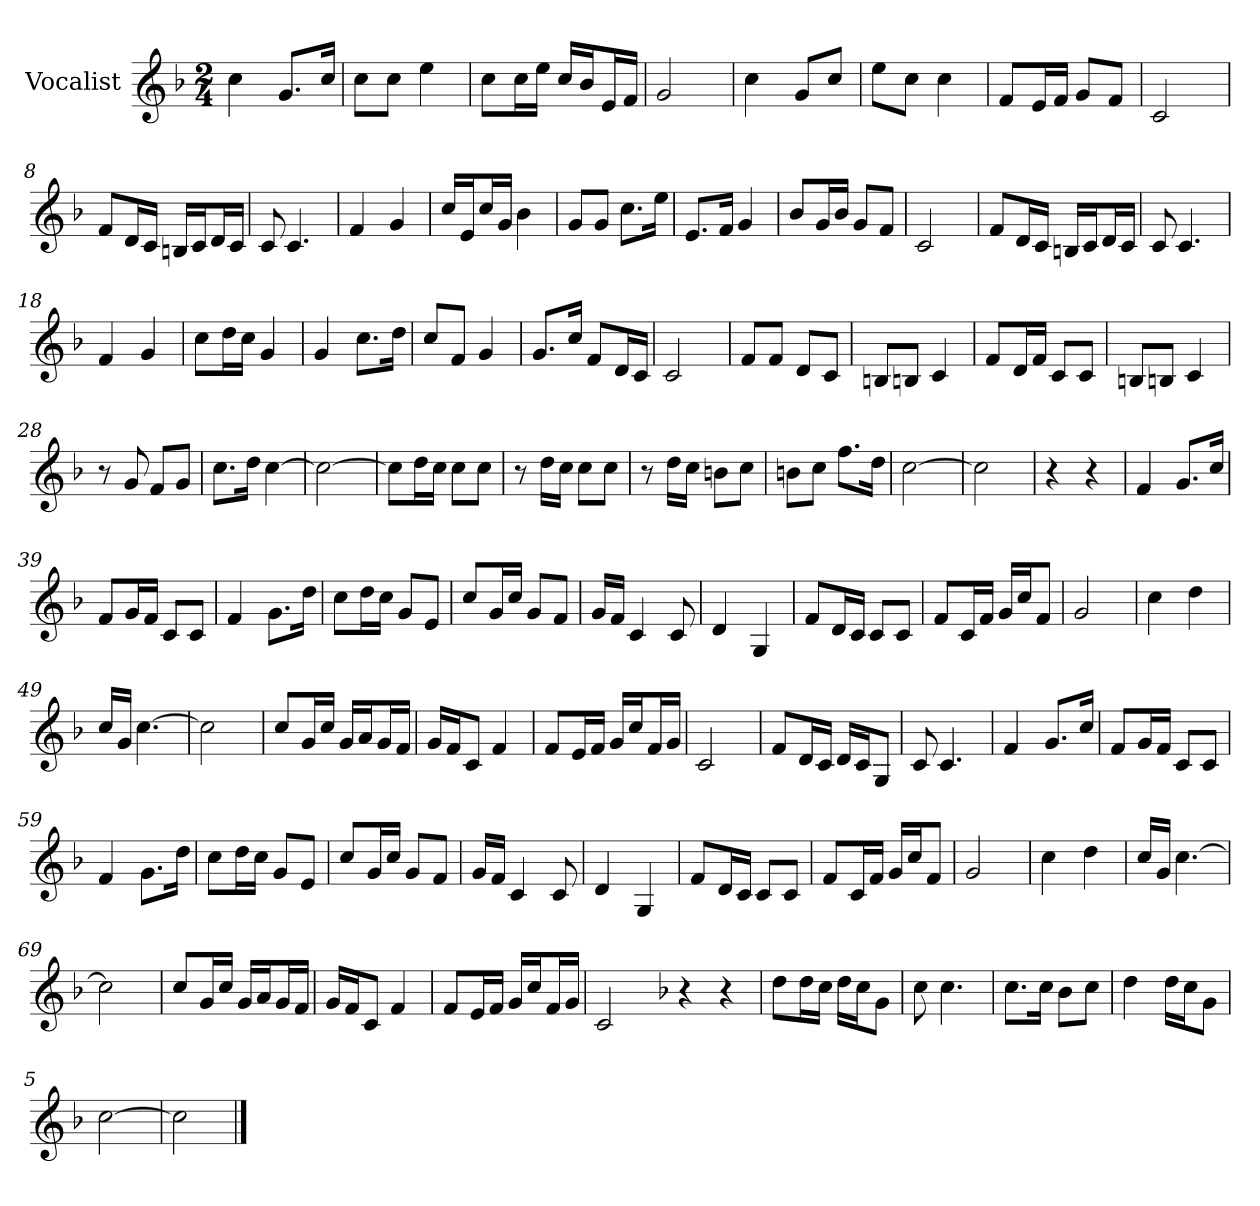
**kern
*part1
*staff1
*I"Vocalist
*k[b-]
*F:
*M2/4
=
4cc
8.gL
16ccJk
=1
8ccL
8ccJ
4ee
=2
8ccL
16ccL
16eeJJ
16ccLL
16b-J
16eL
16fJJ
=3
2g
=4
4cc
8gL
8ccJ
=5
8eeL
8ccJ
4cc
=6
8fL
16eL
16fJJ
8gL
8fJ
=7
2c
=8
8fL
16dL
16cJJ
16BnLL
16cJ
16dL
16cJJ
=9
8c
4.c
=10
4f
4g
=11
16ccLL
16eJ
16ccL
16gJJ
4b-
=12
8gL
8gJ
8.ccL
16eeJk
=13
8.eL
16fJk
4g
=14
8b-L
16gL
16b-JJ
8gL
8fJ
=15
2c
=16
8fL
16dL
16cJJ
16BnLL
16cJ
16dL
16cJJ
=17
8c
4.c
=18
4f
4g
=19
8ccL
16ddL
16ccJJ
4g
=20
4g
8.ccL
16ddJk
=21
8ccL
8fJ
4g
=22
8.gL
16ccJk
8fL
16dL
16cJJ
=23
2c
=24
8fL
8fJ
8dL
8cJ
=25
8BnL
8BnJ
4c
=26
8fL
16dL
16fJJ
8cL
8cJ
=27
8BnL
8BnJ
4c
=28
8r
8g
8fL
8gJ
=29
8.ccL
16ddJk
[4cc
=30
2cc_
=31
8ccL]
16ddL
16ccJJ
8ccL
8ccJ
=32
8r
16ddLL
16ccJJ
8ccL
8ccJ
=33
8r
16ddLL
16ccJJ
8bnL
8ccJ
=34
8bnL
8ccJ
8.ffL
16ddJk
=35
[2cc
=36
2cc]
=37
4r
4r
=38
4f
8.gL
16ccJk
=39
8fL
16gL
16fJJ
8cL
8cJ
=40
4f
8.gL
16ddJk
=41
8ccL
16ddL
16ccJJ
8gL
8eJ
=42
8ccL
16gL
16ccJJ
8gL
8fJ
=43
16gLL
16fJJ
4c
8c
=44
4d
4G
=45
8fL
16dL
16cJJ
8cL
8cJ
=46
8fL
16cL
16fJJ
16gLL
16ccJ
8fJ
=47
2g
=48
4cc
4dd
=49
16ccLL
16gJJ
[4.cc
=50
2cc]
=51
8ccL
16gL
16ccJJ
16gLL
16aJ
16gL
16fJJ
=52
16gLL
16fJ
8cJ
4f
=53
8fL
16eL
16fJJ
16gLL
16ccJ
16fL
16gJJ
=54
2c
=55
8fL
16dL
16cJJ
16dLL
16cJ
8GJ
=56
8c
4.c
=57
4f
8.gL
16ccJk
=58
8fL
16gL
16fJJ
8cL
8cJ
=59
4f
8.gL
16ddJk
=60
8ccL
16ddL
16ccJJ
8gL
8eJ
=61
8ccL
16gL
16ccJJ
8gL
8fJ
=62
16gLL
16fJJ
4c
8c
=63
4d
4G
=64
8fL
16dL
16cJJ
8cL
8cJ
=65
8fL
16cL
16fJJ
16gLL
16ccJ
8fJ
=66
2g
=67
4cc
4dd
=68
16ccLL
16gJJ
[4.cc
=69
2cc]
=70
8ccL
16gL
16ccJJ
16gLL
16aJ
16gL
16fJJ
=71
16gLL
16fJ
8cJ
4f
=72
8fL
16eL
16fJJ
16gLL
16ccJ
16fL
16gJJ
=73
2c
*k[b-]
*F:
4r
4r
=1
8ddL
16ddL
16ccJJ
16ddLL
16ccJ
8gJ
=2
8cc
4.cc
=3
8.ccL
16ccJk
8b-L
8ccJ
=4
4dd
16ddLL
16ccJ
8gJ
=5
[2cc
=6
2cc]
==
*-
